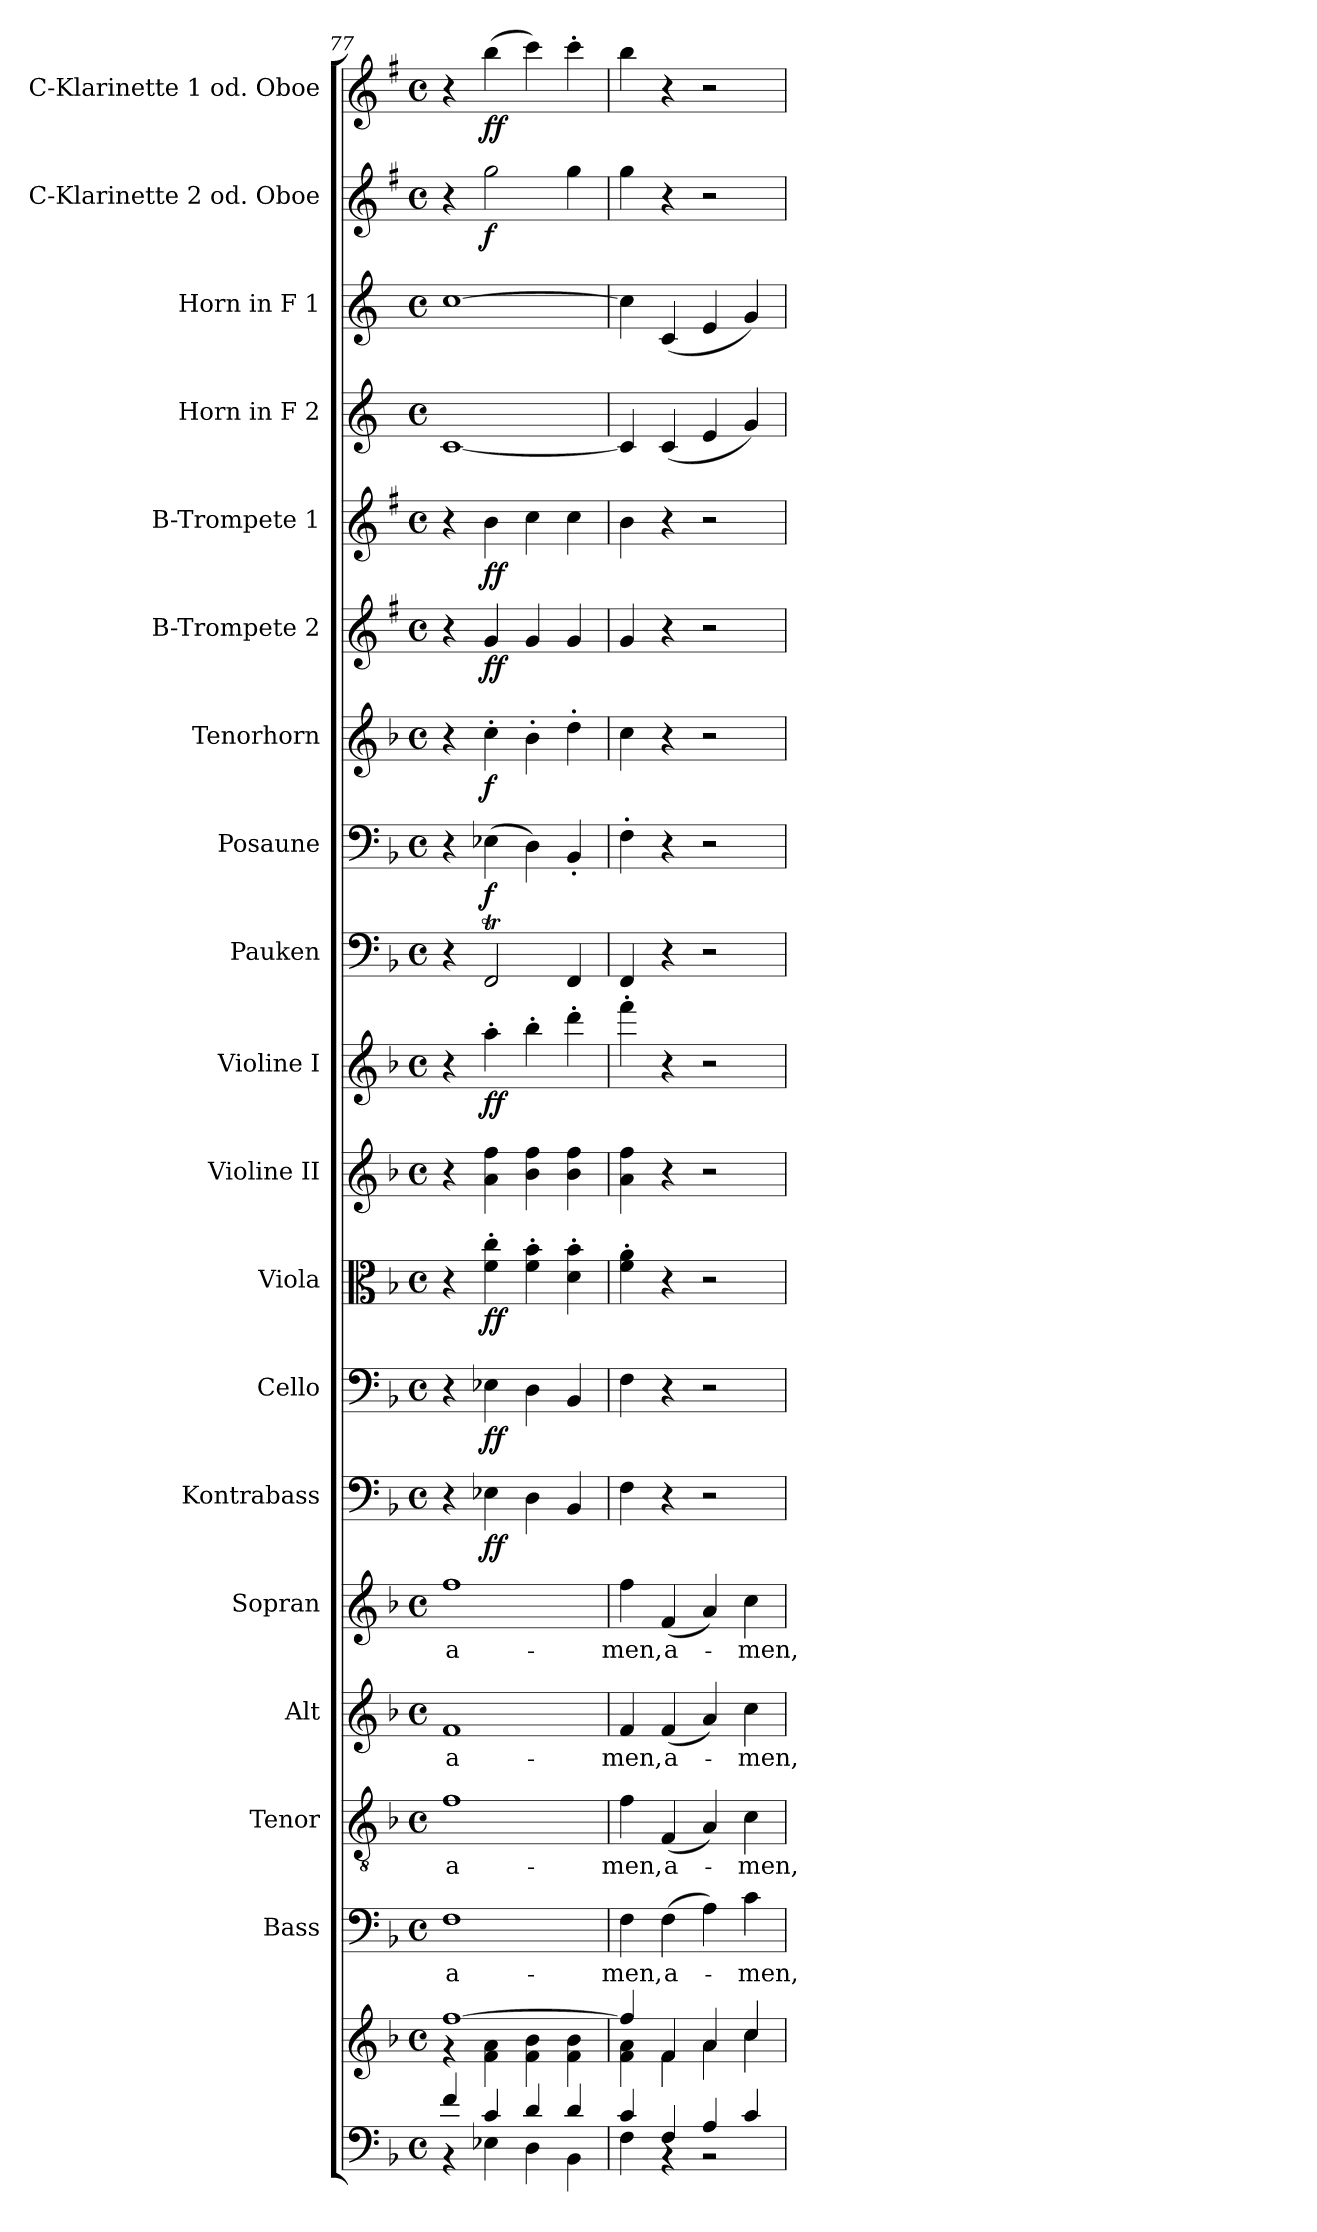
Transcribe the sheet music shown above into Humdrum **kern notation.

**kern	**kern	**kern	**text	**kern	**text	**kern	**text	**kern	**text	**kern	**dynam	**kern	**dynam	**kern	**dynam	**kern	**kern	**dynam	**kern	**kern	**dynam	**kern	**dynam	**kern	**dynam	**kern	**dynam	**kern	**kern	**kern	**dynam	**kern	**dynam
*part19	*part19	*part18	*part18	*part17	*part17	*part16	*part16	*part15	*part15	*part14	*part14	*part13	*part13	*part12	*part12	*part11	*part10	*part10	*part9	*part8	*part8	*part7	*part7	*part6	*part6	*part5	*part5	*part4	*part3	*part2	*part2	*part1	*part1
*staff20	*staff19	*staff18	*staff18	*staff17	*staff17	*staff16	*staff16	*staff15	*staff15	*staff14	*staff14	*staff13	*staff13	*staff12	*staff12	*staff11	*staff10	*staff10	*staff9	*staff8	*staff8	*staff7	*staff7	*staff6	*staff6	*staff5	*staff5	*staff4	*staff3	*staff2	*staff2	*staff1	*staff1
*	*	*I"Bass	*	*I"Tenor	*	*I"Alt	*	*I"Sopran	*	*I"Kontrabass	*	*I"Cello	*	*I"Viola	*	*I"Violine II	*I"Violine I	*	*I"Pauken	*I"Posaune	*	*I"Tenorhorn	*	*I"B-Trompete 2	*	*I"B-Trompete 1	*	*I"Horn in F 2	*I"Horn in F 1	*I"C-Klarinette 2 od. Oboe	*	*I"C-Klarinette 1 od. Oboe	*
*	*	*I'B.	*	*I'T.	*	*I'A.	*	*I'S.	*	*I'Kb.	*	*	*	*I'Vla.	*	*I'Vl. II	*I'Vl. I	*	*I'Pk.	*I'Pos.	*	*I'T. Hrn.	*	*I'B Trp. 2	*	*I'B Trp. 1	*	*	*	*I'C Kl. 2	*	*I'C Kl. 1	*
*clefF4	*clefG2	*clefF4	*	*clefGv2	*	*clefG2	*	*clefG2	*	*clefF4	*	*clefF4	*	*clefC3	*	*clefG2	*clefG2	*	*clefF4	*clefF4	*	*clefG2	*	*clefG2	*	*clefG2	*	*clefG2	*clefG2	*clefG2	*	*clefG2	*
*	*	*	*	*	*	*	*	*	*	*ITrd7c12	*	*	*	*	*	*	*	*	*	*	*	*ITrd8c14	*	*ITrd1c2	*	*ITrd1c2	*	*ITrd4c7	*ITrd4c7	*ITrd1c2	*	*ITrd1c2	*
*k[b-]	*k[b-]	*k[b-]	*	*k[b-]	*	*k[b-]	*	*k[b-]	*	*k[b-]	*	*k[b-]	*	*k[b-]	*	*k[b-]	*k[b-]	*	*k[b-]	*k[b-]	*	*k[b-]	*	*k[b-]	*	*k[b-]	*	*k[b-]	*k[b-]	*k[b-]	*	*k[b-]	*
*F:	*F:	*F:	*	*F:	*	*F:	*	*F:	*	*F:	*	*F:	*	*F:	*	*F:	*F:	*	*F:	*F:	*	*F:	*	*F:	*	*F:	*	*F:	*F:	*F:	*	*F:	*
*M4/4	*M4/4	*M4/4	*	*M4/4	*	*M4/4	*	*M4/4	*	*M4/4	*	*M4/4	*	*M4/4	*	*M4/4	*M4/4	*	*M4/4	*M4/4	*	*M4/4	*	*M4/4	*	*M4/4	*	*M4/4	*M4/4	*M4/4	*	*M4/4	*
*met(c)	*met(c)	*met(c)	*	*met(c)	*	*met(c)	*	*met(c)	*	*met(c)	*	*met(c)	*	*met(c)	*	*met(c)	*met(c)	*	*met(c)	*met(c)	*	*met(c)	*	*met(c)	*	*met(c)	*	*met(c)	*met(c)	*met(c)	*	*met(c)	*
=77	=77	=77	=77	=77	=77	=77	=77	=77	=77	=77	=77	=77	=77	=77	=77	=77	=77	=77	=77	=77	=77	=77	=77	=77	=77	=77	=77	=77	=77	=77	=77	=77	=77
*^	*^	*	*	*	*	*	*	*	*	*	*	*	*	*	*	*	*	*	*	*	*	*	*	*	*	*	*	*	*	*	*	*	*
!	!	!	!	!	!LO:LY:b	!	!LO:LY:b	!	!LO:LY:b	!	!LO:LY:b	!	!	!	!	!	!	!	!	!	!	!	!	!	!	!	!	!	!	!	!	!	!	!	!
4f/	4r	[>1ff	4rg	1F	a-	1f	a-	1f	a-	1ff	a-	4r	.	4r	.	4r	.	4r	4r	.	4r	4r	.	4r	.	4r	.	4r	.	[1F	[1f	4r	.	4r	.
!	!	!	!	!	!	!	!	!	!	!	!	!	!LO:DY:b	!	!LO:DY:b	!	!LO:DY:b	!	!	!LO:DY:b	!	!	!LO:DY:b	!	!LO:DY:b	!	!LO:DY:b	!	!LO:DY:b	!	!	!	!LO:DY:b	!	!LO:DY:b
4c/	4E-X\	.	4f\ 4a\	.	.	.	.	.	.	.	.	4EE-X\	ff	4E-X\	ff	4f\'> 4cc\'>	ff	4a\ 4ff\	4aa'>\	ff	2FFT/	(>4E-X\	f	4c'>\	f	4f/	ff	4a\	ff	.	.	2ff\	f	(>4aa\	ff
4d/	4D\	.	4f\ 4b-\	.	.	.	.	.	.	.	.	4DD\	.	4D\	.	4f\'> 4b-\'>	.	4b-\ 4ff\	4bb-'>\	.	.	4D\)	.	4B-'>\	.	4f/	.	4b-\	.	.	.	.	.	4bb-\)	.
4d/	4BB-\	.	4f\ 4b-\	.	.	.	.	.	.	.	.	4BBB-/	.	4BB-/	.	4d\'> 4b-\'>	.	4b-\ 4ff\	4ddd'>\	.	4FF/	4BB-'</	.	4d'>\	.	4f/	.	4b-\	.	.	.	4ff\	.	4bb-'>\	.
=78	=78	=78	=78	=78	=78	=78	=78	=78	=78	=78	=78	=78	=78	=78	=78	=78	=78	=78	=78	=78	=78	=78	=78	=78	=78	=78	=78	=78	=78	=78	=78	=78	=78	=78	=78
!	!	!	!	!	!LO:LY:b	!	!LO:LY:b	!	!LO:LY:b	!	!LO:LY:b	!	!	!	!	!	!	!	!	!	!	!	!	!	!	!	!	!	!	!	!	!	!	!	!
4c/	4F\	4ff/]	4f\ 4a\	4F\	-men,	4f\	-men,	4f/	-men,	4ff\	-men,	4FF\	.	4F\	.	4f\'> 4a\'>	.	4a\ 4ff\	4fff'>\	.	4FF/	4F'>\	.	4c\	.	4f/	.	4a\	.	4F/]	4f\]	4ff\	.	4aa\	.
!	!	!	!	!	!LO:LY:b	!	!LO:LY:b	!	!LO:LY:b	!	!LO:LY:b	!	!	!	!	!	!	!	!	!	!	!	!	!	!	!	!	!	!	!	!	!	!	!	!
4F/	4rAA	4f/	4f\	(>4F\	a-	(<4F/	a-	(<4f/	a-	(<4f/	a-	4r	.	4r	.	4r	.	4r	4r	.	4r	4r	.	4r	.	4r	.	4r	.	(<4F/	(<4F/	4r	.	4r	.
4A/	2rC	4a/	4a\	4A\)	.	4A/)	.	4a/)	.	4a/)	.	2r	.	2r	.	2r	.	2r	2r	.	2r	2r	.	2r	.	2r	.	2r	.	4A/	4A/	2r	.	2r	.
!	!	!	!	!	!LO:LY:b	!	!LO:LY:b	!	!LO:LY:b	!	!LO:LY:b	!	!	!	!	!	!	!	!	!	!	!	!	!	!	!	!	!	!	!	!	!	!	!	!
4c/	.	4cc/	4cc\	4c\	-men,	4c\	-men,	4cc\	-men,	4cc\	-men,	.	.	.	.	.	.	.	.	.	.	.	.	.	.	.	.	.	.	4c/)	4c/)	.	.	.	.
*v	*v	*	*	*	*	*	*	*	*	*	*	*	*	*	*	*	*	*	*	*	*	*	*	*	*	*	*	*	*	*	*	*	*	*	*
*	*v	*v	*	*	*	*	*	*	*	*	*	*	*	*	*	*	*	*	*	*	*	*	*	*	*	*	*	*	*	*	*	*	*	*
=	=	=	=	=	=	=	=	=	=	=	=	=	=	=	=	=	=	=	=	=	=	=	=	=	=	=	=	=	=	=	=	=	=
*-	*-	*-	*-	*-	*-	*-	*-	*-	*-	*-	*-	*-	*-	*-	*-	*-	*-	*-	*-	*-	*-	*-	*-	*-	*-	*-	*-	*-	*-	*-	*-	*-	*-
